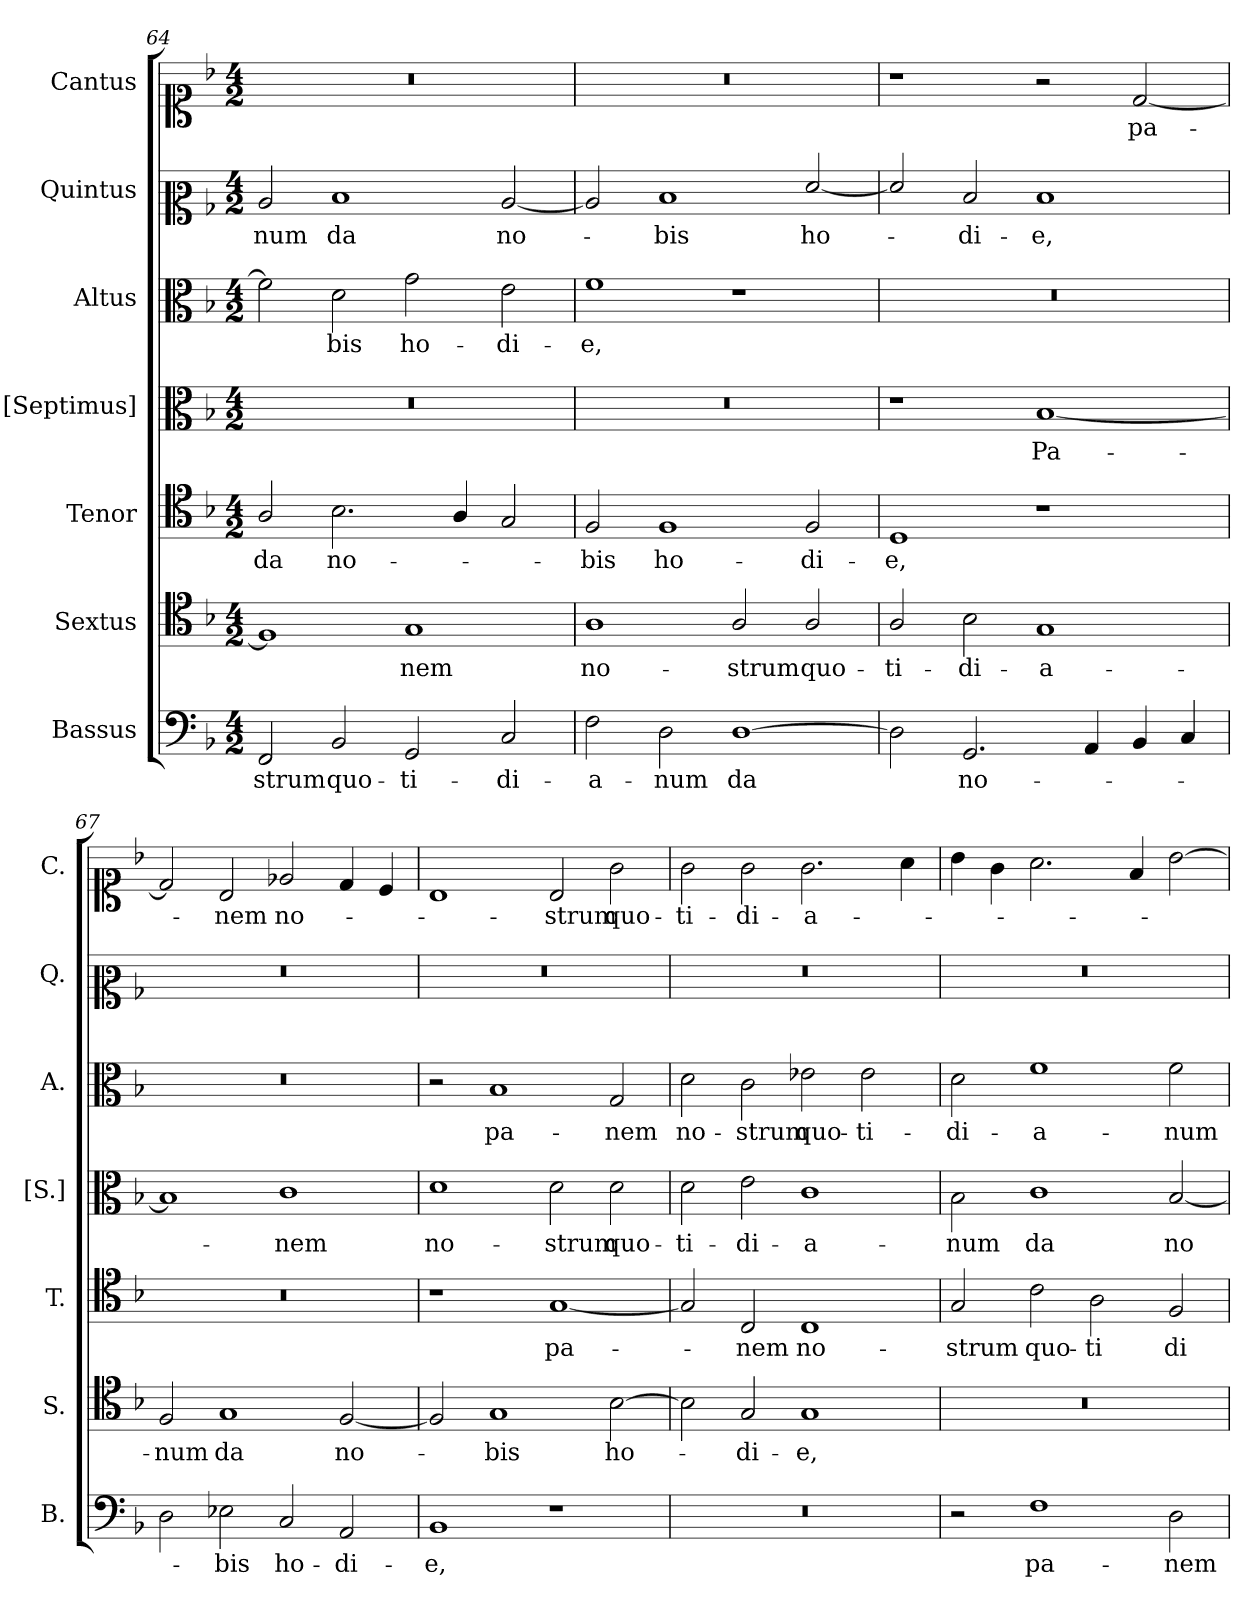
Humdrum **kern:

**kern	**text	**kern	**text	**kern	**text	**kern	**text	**kern	**text	**kern	**text	**kern	**text
*part7	*part7	*part6	*part6	*part5	*part5	*part4	*part4	*part3	*part3	*part2	*part2	*part1	*part1
*staff7	*staff7	*staff6	*staff6	*staff5	*staff5	*staff4	*staff4	*staff3	*staff3	*staff2	*staff2	*staff1	*staff1
*I"Bassus	*	*I"Sextus	*	*I"Tenor	*	*I"[Septimus]	*	*I"Altus	*	*I"Quintus	*	*I"Cantus	*
*I'B.	*	*I'S.	*	*I'T.	*	*I'[S.]	*	*I'A.	*	*I'Q.	*	*I'C.	*
*clefF4	*	*clefC4	*	*clefC4	*	*clefC3	*	*clefC3	*	*clefC2	*	*clefC1	*
*k[b-]	*	*k[b-]	*	*k[b-]	*	*k[b-]	*	*k[b-]	*	*k[b-]	*	*k[b-]	*
*M4/2	*	*M4/2	*	*M4/2	*	*M4/2	*	*M4/2	*	*M4/2	*	*M4/2	*
=64	=64	=64	=64	=64	=64	=64	=64	=64	=64	=64	=64	=64	=64
!	!LO:LY:b	!	!	!	!LO:LY:b	!	!	!	!	!	!LO:LY:b	!	!
2FF/	-strum	1F]	.	2A/	da	0r	.	2f\]	.	2c/	-num	0r	.
!	!LO:LY:b	!	!	!	!LO:LY:b	!	!	!	!LO:LY:b	!	!LO:LY:b	!	!
2BB-/	quo-	.	.	2.B-\	no-	.	.	2d\	-bis	1d	da	.	.
!	!LO:LY:b	!	!LO:LY:b	!	!	!	!	!	!LO:LY:b	!	!	!	!
2GG/	-ti-	1G	-nem	.	.	.	.	2g\	ho-	.	.	.	.
.	.	.	.	4A/	.	.	.	.	.	.	.	.	.
!	!LO:LY:b	!	!	!	!	!	!	!	!LO:LY:b	!	!LO:LY:b	!	!
2C/	-di-	.	.	2G/	.	.	.	2e\	-di-	[2c/	no-	.	.
=65	=65	=65	=65	=65	=65	=65	=65	=65	=65	=65	=65	=65	=65
!	!LO:LY:b	!	!LO:LY:b	!	!LO:LY:b	!	!	!	!LO:LY:b	!	!	!	!
2F\	-a-	1A	no-	2F/	-bis	0r	.	1f	-e,	2c/]	.	0r	.
!	!LO:LY:b	!	!	!	!LO:LY:b	!	!	!	!	!	!LO:LY:b	!	!
2D\	-num	.	.	1F	ho-	.	.	.	.	1d	-bis	.	.
!	!LO:LY:b	!	!LO:LY:b	!	!	!	!	!	!	!	!	!	!
[1D	da	2A/	-strum	.	.	.	.	1r	.	.	.	.	.
!	!	!	!LO:LY:b	!	!LO:LY:b	!	!	!	!	!	!LO:LY:b	!	!
.	.	2A/	quo-	2F/	-di-	.	.	.	.	[2f/	ho-	.	.
=66	=66	=66	=66	=66	=66	=66	=66	=66	=66	=66	=66	=66	=66
!	!	!	!LO:LY:b	!	!LO:LY:b	!	!	!	!	!	!	!	!
2D\]	.	2A/	-ti-	1D	-e,	1r	.	0r	.	2f/]	.	1r	.
!	!LO:LY:b	!	!LO:LY:b	!	!	!	!	!	!	!	!LO:LY:b	!	!
2.GG/	no-	2B-\	-di-	.	.	.	.	.	.	2d/	-di-	.	.
!	!	!	!LO:LY:b	!	!	!	!LO:LY:b	!	!	!	!LO:LY:b	!	!
.	.	1G	-a-	1r	.	[1B-	Pa-	.	.	1d	-e,	2r	.
4AA/	.	.	.	.	.	.	.	.	.	.	.	.	.
!	!	!	!	!	!	!	!	!	!	!	!	!	!LO:LY:b
4BB-/	.	.	.	.	.	.	.	.	.	.	.	[2d/	pa-
4C/	.	.	.	.	.	.	.	.	.	.	.	.	.
!!LO:PB:g=z
=67	=67	=67	=67	=67	=67	=67	=67	=67	=67	=67	=67	=67	=67
!	!	!	!LO:LY:b	!	!	!	!	!	!	!	!	!	!
2D\	.	2F/	-num	0r	.	1B-]	.	0r	.	0r	.	2d/]	.
!	!LO:LY:b	!	!LO:LY:b	!	!	!	!	!	!	!	!	!	!LO:LY:b
2E-X\	bis	1G	da	.	.	.	.	.	.	.	.	2B-/	-nem
!	!LO:LY:b	!	!	!	!	!	!LO:LY:b	!	!	!	!	!	!LO:LY:b
2C/	ho-	.	.	.	.	1c	-nem	.	.	.	.	2e-X/	no-
!	!LO:LY:b	!	!LO:LY:b	!	!	!	!	!	!	!	!	!	!
2AA/	-di-	[2F/	no-	.	.	.	.	.	.	.	.	4d/	.
.	.	.	.	.	.	.	.	.	.	.	.	4c/	.
=68	=68	=68	=68	=68	=68	=68	=68	=68	=68	=68	=68	=68	=68
!	!LO:LY:b	!	!	!	!	!	!LO:LY:b	!	!	!	!	!	!
1BB-	-e,	2F/]	.	1r	.	1d	no-	2r	.	0r	.	1B-	.
!	!	!	!LO:LY:b	!	!	!	!	!	!LO:LY:b	!	!	!	!
.	.	1G	-bis	.	.	.	.	1B-	pa-	.	.	.	.
!	!	!	!	!	!LO:LY:b	!	!LO:LY:b	!	!	!	!	!	!LO:LY:b
1r	.	.	.	[1G	pa-	2d\	-strum	.	.	.	.	2B-/	-strum
!	!	!	!LO:LY:b	!	!	!	!LO:LY:b	!	!LO:LY:b	!	!	!	!LO:LY:b
.	.	[2B-\	ho-	.	.	2d\	quo-	2G/	-nem	.	.	2g\	quo-
=69	=69	=69	=69	=69	=69	=69	=69	=69	=69	=69	=69	=69	=69
!	!	!	!	!	!	!	!LO:LY:b	!	!LO:LY:b	!	!	!	!LO:LY:b
0r	.	2B-\]	.	2G/]	.	2d\	-ti-	2d\	no-	0r	.	2g\	-ti-
!	!	!	!LO:LY:b	!	!LO:LY:b	!	!LO:LY:b	!	!LO:LY:b	!	!	!	!LO:LY:b
.	.	2G/	-di-	2C/	-nem	2e\	-di-	2c\	-strum	.	.	2g\	-di-
!	!	!	!LO:LY:b	!	!LO:LY:b	!	!LO:LY:b	!	!LO:LY:b	!	!	!	!LO:LY:b
.	.	1G	-e,	1C	no-	1c	-a-	2e-X\	quo-	.	.	2.g\	-a-
!	!	!	!	!	!	!	!	!	!LO:LY:b	!	!	!	!
.	.	.	.	.	.	.	.	2e-\	-ti-	.	.	.	.
.	.	.	.	.	.	.	.	.	.	.	.	4a\	.
=70	=70	=70	=70	=70	=70	=70	=70	=70	=70	=70	=70	=70	=70
!	!	!	!	!	!LO:LY:b	!	!LO:LY:b	!	!LO:LY:b	!	!	!	!
2r	.	0r	.	2G/	-strum	2B-\	-num	2d\	-di-	0r	.	4b-\	.
.	.	.	.	.	.	.	.	.	.	.	.	4g\	.
!	!LO:LY:b	!	!	!	!LO:LY:b	!	!LO:LY:b	!	!LO:LY:b	!	!	!	!
1F	pa-	.	.	2c\	quo-	1c	da	1f	-a-	.	.	2.a\	.
!	!	!	!	!	!LO:LY:b	!	!	!	!	!	!	!	!
.	.	.	.	2A\	-ti	.	.	.	.	.	.	.	.
.	.	.	.	.	.	.	.	.	.	.	.	4f/	.
!	!LO:LY:b	!	!	!	!LO:LY:b	!	!LO:LY:b	!	!LO:LY:b	!	!	!	!
2D\	-nem	.	.	2F/	di-	[2B-/	no-	2f\	-num	.	.	[2b-\	.
=	=	=	=	=	=	=	=	=	=	=	=	=	=
*-	*-	*-	*-	*-	*-	*-	*-	*-	*-	*-	*-	*-	*-
